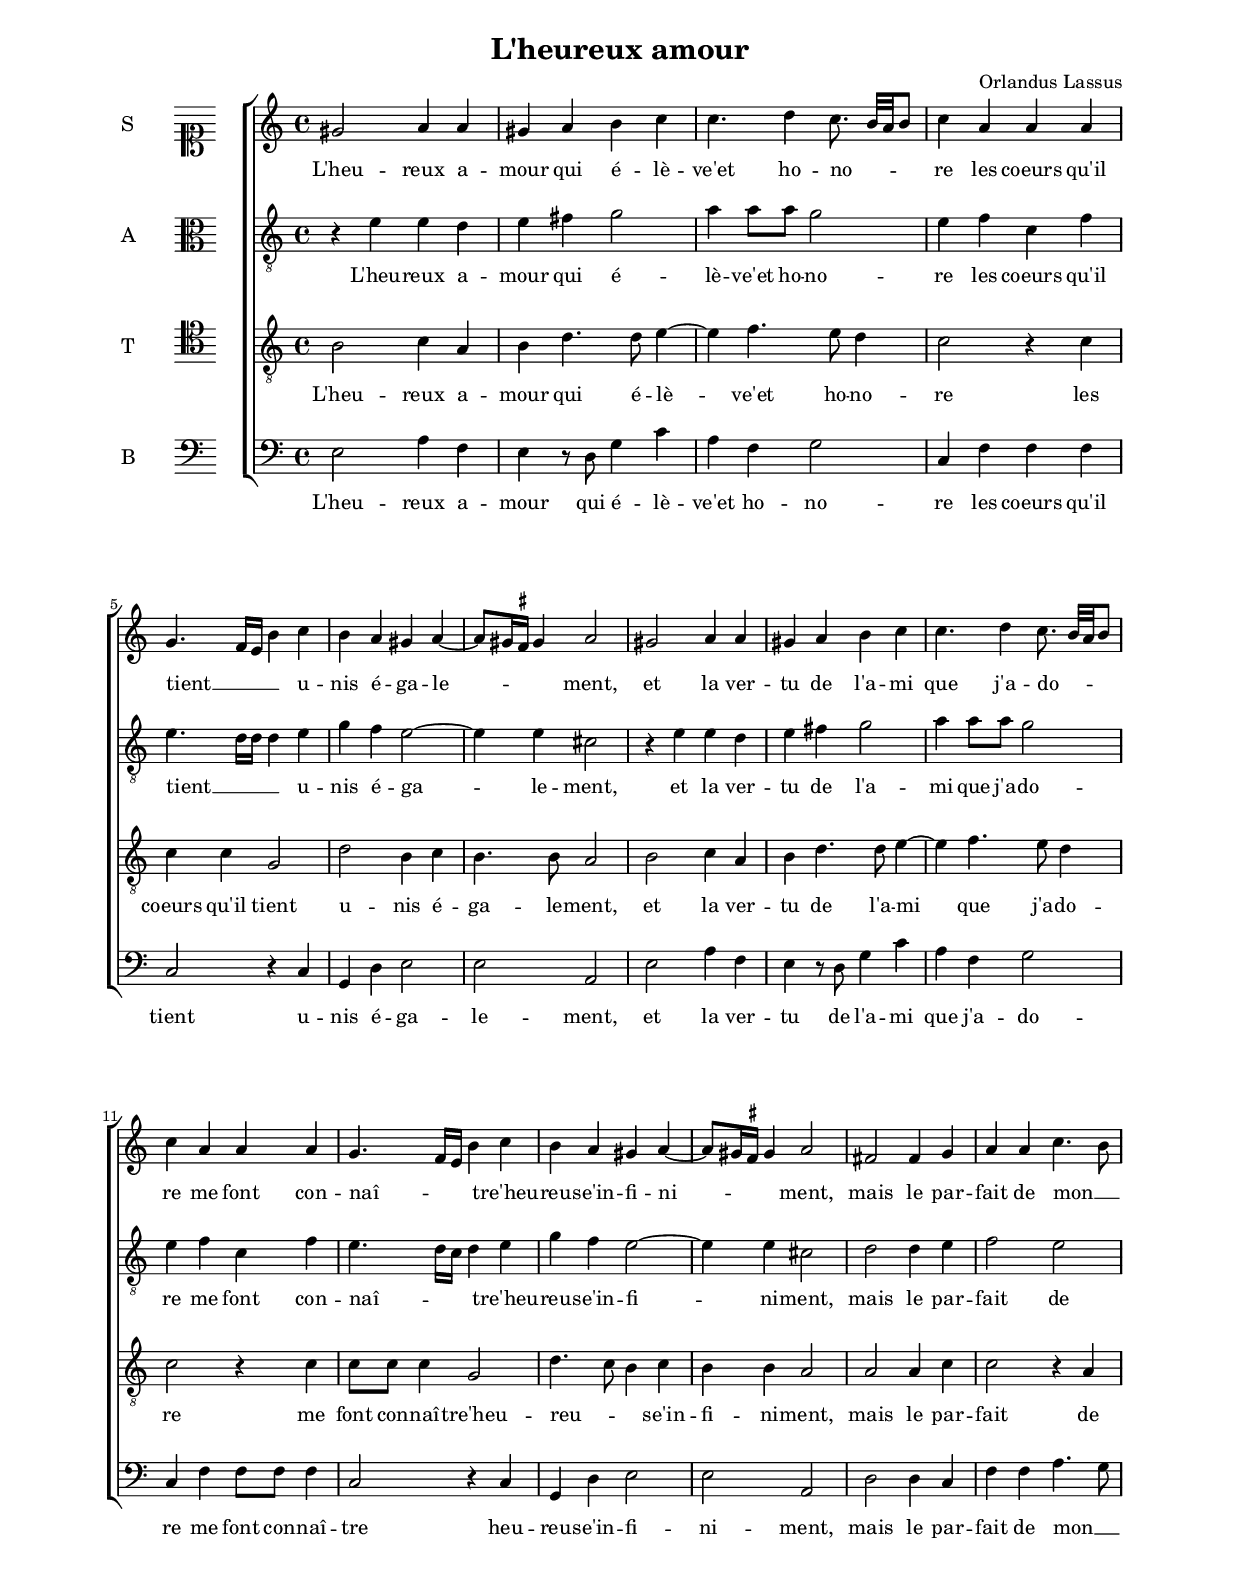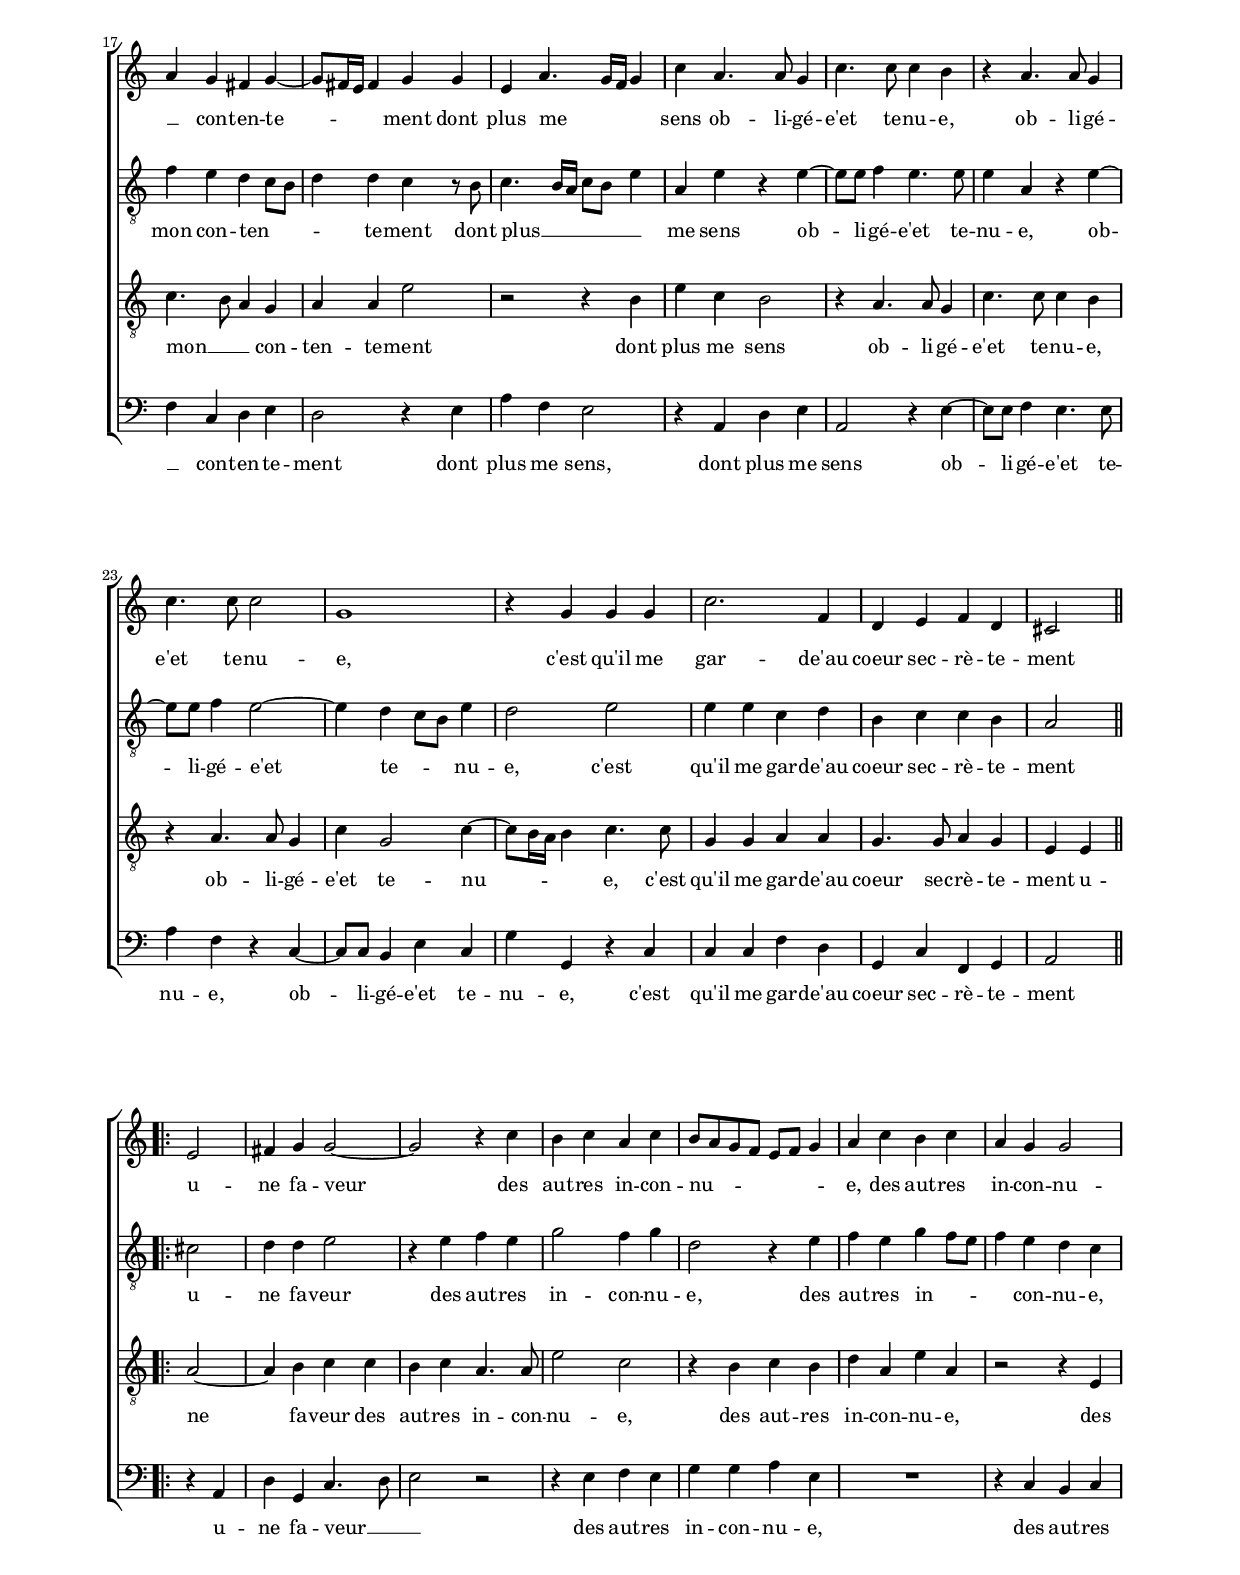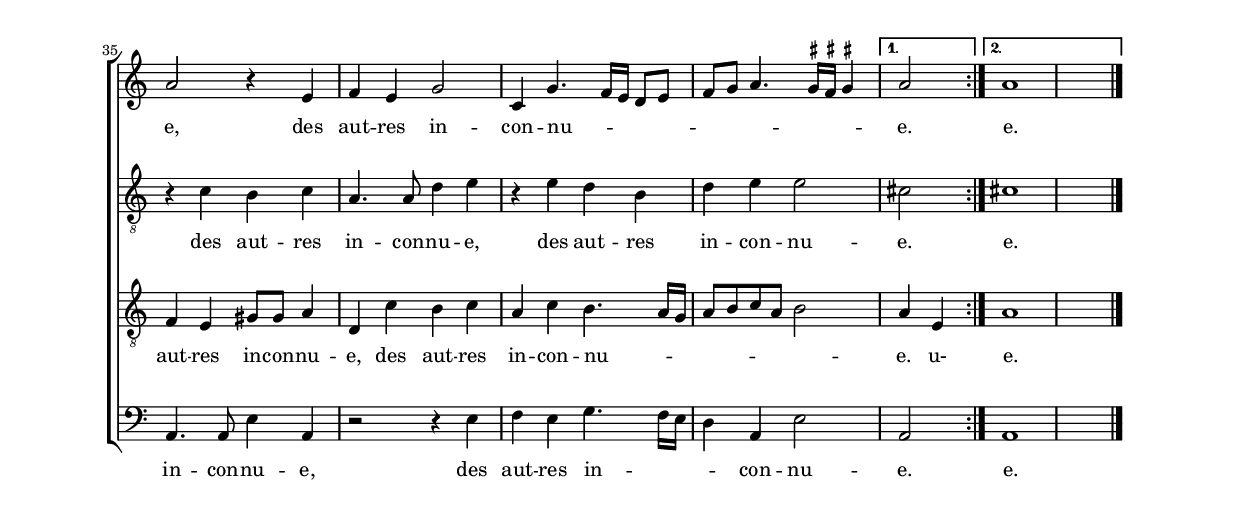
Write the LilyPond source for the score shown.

\header
{
  title="L'heureux amour"
  composer="Orlandus Lassus"
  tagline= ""
}

\version "2.18.2"
\include "deutsch.ly"
#(set-global-staff-size 16)
% #(set-default-paper-size "letter")
#(ly:set-option 'point-and-click #f)

	
global = {
	\key c \major
	\time 4/4
	}

	ficta = { \once \set suggestAccidentals = ##t }
	
	forget = #(define-music-function (parser location music) (ly:music?) #{
		\accidentalStyle forget
		$music
		\accidentalStyle default
		#})
	
	m = \melisma
	me = \melismaEnd


\paper
	{
	top-margin = 2 \cm
	bottom-margin = 2 \cm
	left-margin = 2 \cm
	right-margin = 2 \cm
	ragged-bottom = ##f
	ragged-last-bottom = ##t
	print-page-number = ##f
	system-system-spacing = #'((basic-distance . 20) (minimum-distance . 14) (padding . 8) (strechability . 150))
%	systems-per-page = 3
%	min-systems-per-page = 3
%	oddHeaderMarkup = \markup { \fill-line { \null \null \column \right-align { \fontsize #1 \fromproperty #'page:page-number-string \null } } }
%	evenHeaderMarkup = \markup { \column \right-align { \fontsize #1 \fromproperty #'page:page-number-string \null } }
	}


incipitcantus = \markup { \score {
	{
	\set Staff.instrumentName = \markup { \fontsize #1 "S" }
	\key c \major
	\clef soprano
	s4 \bar ""
	}
	\layout  {
	raggedright = ##t
	indent = 1.5 \cm
	line-width = 2.2\cm
	\context { \Staff \remove Time_signature_engraver }
	\override Staff.Clef.Y-extent = #'(0 . 0)
	}} \hspace #1 }
	
      
incipitaltus = \markup { \score {
	{
	\set Staff.instrumentName = \markup { \fontsize #1 "A" }
	\key c \major
	\clef alto
	s4 \bar ""
	}
	\layout  {
	raggedright = ##t
	indent = 1.5 \cm
	line-width = 2.2\cm
	\context { \Staff \remove Time_signature_engraver }
	\override Staff.Clef.Y-extent = #'(0 . 0)
	}} \hspace #1 }


incipittenor = \markup { \score {
	{
	\set Staff.instrumentName = \markup { \fontsize #1 "T" }
	\key c \major
	\clef tenor
	s4 \bar ""
	}
	\layout  {
	raggedright = ##t
	indent = 1.5 \cm
	line-width = 2.2\cm
	\context { \Staff \remove Time_signature_engraver }
	\override Staff.Clef.Y-extent = #'(0 . 0)
	}} \hspace #1 }


incipitbassus = \markup { \score {
	{
	\set Staff.instrumentName = \markup { \fontsize #1 "B" }
	\key c \major
	\clef bass
	s4 \bar ""
	}
	\layout  {
	raggedright = ##t
	indent = 1.5 \cm
	line-width = 2.2\cm
	\context { \Staff \remove Time_signature_engraver }
	\override Staff.Clef.Y-extent = #'(0 . 0)
	}} \hspace #1 }


cantus =  \relative c''
	{
	gis2 a4 a
	gis4 a h c
	c4. d4 c8. \m h32 a h8 \me
	c4 a a a
%5
	g4. \m f16 e h'4 \me c |
	h4 a gis a~
	a8 \m gis16 \ficta fis gis4 \me a2
	gis2 a4 a
	gis4 a h c
%10
	c4. d4 c8. \m h32 a h8 \me |
	c4 a a a
	g4. \m f16 e h'4 \me c
	h4 a gis a~
	a8 \m gis16 \ficta fis gis4 \me a2
%15
	fis2 fis4 g |
	a4 a c4. \m h8
	a4 \me g fis g~
	g8 \m fis16 e fis4 \me g g
	e4 a4. \m g16 f g4 \me
%20
	c4 a4. a8 g4 |
	c4. c8 c4 h
	r4 a4. a8 g4
	c4. c8 c2
	g1
%25
	r4 g g g |
	c2. f,4
	d4 e f d
	cis2 \repeat volta 2 { e
	fis4 g g2~
%30
	g2 r4 c |
	h4 c a c
	h8 \m a g f e f g4 \me
	a4 c h c
	a4 g g2
%35
	a2 r4 e |
	f4 e g2
	c,4 g'4. \m f16 e d8 e
	f8 g a4. \ficta gis16 \ficta fis \ficta gis!4 \me }
	\alternative {
	{ \set Timing.measureLength = #(ly:make-moment 2/4)
	a2 }
	{ \set Timing.measureLength = #(ly:make-moment 4/4) a1 }
	} %end of \alternative
	\bar "|."
	}


altus =  \relative c'
        {
	r4 e e d
	e4 fis g2
	a4 a8 a g2
	e4 f c f
%5
	e4. \m d16 d d4 \me e |
	g4 f e2~
	e4 e cis2
	r4 e e d
	e4 fis g2
%10
	a4 a8 a g2 |
	e4 f c f
	e4. \m d16 c d4 \me e
	g4 f e2~
	e4 e cis2
%15
	d2 d4 e |
	f2 e
	f4 e d \m c8 h
	d4 \me d c r8 h
	c4. \m h16 a c8 h e4 \me
%20
	a,4 e' r e~ |
	e8 e f4 e4. e8
	e4 a, r e'~
	e8 e f4 e2~
	e4 d \m c8 h \me e4
%25
	d2 e |
	e4 e c d
	h4 c c h
	a2 \repeat volta 2 { cis
	d4 d e2
%30
	r4 e f e |
	g2 f4 g
	d2 r4 e
	f4 e g4 \m f8 e
	f4 \me e d c
%35
	r4 c h c |
	a4. a8 d4 e
	r4 e d h
	d4 e e2 }
      \alternative {
	{ cis2 }
	{ cis1 }
	}
	}


tenor =  \relative c'
	{
	h2 c4 a
	h4 d4. d8 e4~
	e4 f4. e8 d4
	c2 r4 c
%5
	c4 c g2 |
	d'2 h4 c
	h4. h8 a2
	h2 c4 a
	h4 d4. d8 e4~
%10
	e4 f4. e8 d4 |
	c2 r4 c
	c8 c c4 g2
	d'4. \m c8 h4 \me c
	h4 h a2
%15
	a2 a4 c |
	c2 r4 a
	c4. \m h8 a4 \me g
	a4 a e'2
	r2 r4 h
%20
	e4 c h2 |
	r4 a4. a8 g4
	c4. c8 c4 h
	r4 a4. a8 g4
	c4 g2 c4~
%25
	c8 \m h16 a h4 \me c4. c8 |
	g4 g a a
	g4. g8 a4 g
	e4 e \repeat volta 2 { a2~
	a4 h c c
%30
	h4 c a4. a8 |
	e'2 c
	r4 h c h
	d4 a e' a,
	r2 r4 e
%35
	f4 e gis8 gis a4 |
	d,4 c' h c
	a4 c h4. \m a16 g
	a8 h c a h2 \me }
	\alternative {
	  { a4 e } 
	  { a1 } 
	}
	}


bassus  =  \relative c
	{
	e2 a4 f
	e4 r8 d g4 c
	a4 f g2
	c,4 f f f
%5
	c2 r4 c |
	g4 d' e2
	e2 a,
	e'2 a4 f
	e4 r8 d g4 c
%10
	a4 f g2 |
	c,4 f f8 f f4
	c2 r4 c
	g4 d' e2
	e2 a,
%15
	d2 d4 c |
	f4 f a4. \m g8
	f4 \me c d e
	d2 r4 e
	a4 f e2
%20
	r4 a, d e |
	a,2 r4 e'~
	e8 e f4 e4. e8
	a4 f r c~
	c8 c h4 e c
%25
	g'4 g, r c |
	c4 c f d
	g,4 c f, g
	a2 \repeat volta 2 { r4 a
	d4 g, c4. \m d8
%30
	e2 \me r |
	r4 e f e
	g4 g a e
	R1
	r4 c h c
%35
	a4. a8 e'4 a, |
	r2 r4 e'
	f4 e g4. \m f16 e
	d4 \me a e'2 } %end of repeat
      \alternative {
	{a,2 }
	{a1 }
	}
	}

lyricscantus = \lyricmode {
	L'heu -- reux a -- mour qui é -- lè -- ve'et ho -- no -- re
	les coeurs qu'il tient __ u -- nis é -- ga -- le -- ment,
	et la ver -- tu de l'a -- mi que j'a -- do -- re
	me font con -- naî -- tre'heu -- reu -- se'in -- fi -- ni -- ment,
	mais le par -- fait de mon __ con -- ten -- te -- ment
	dont plus me sens ob -- li -- gé -- e'et te -- nu -- e,
	ob -- li -- gé -- e'et te -- nu -- e,
	c'est qu'il me gar -- de'au coeur sec -- rè -- te -- ment
	u -- ne fa -- veur des aut -- res in -- con -- nu -- e,
	des aut -- res in -- con -- nu -- e,
	des aut -- res in -- con -- nu -- e.
	e.
	}


lyricsaltus = \lyricmode {
	L'heu -- reux a -- mour qui é -- lè -- ve'et ho -- no -- re
	les coeurs qu'il tient __ u -- nis é -- ga -- le -- ment,
	et la ver -- tu de l'a -- mi que j'a -- do -- re
	me font con -- naî -- tre'heu -- reu -- se'in -- fi -- ni -- ment,
	mais le par -- fait de mon con -- ten -- te -- ment
	dont plus __ me sens ob -- li -- gé -- e'et te -- nu -- e,
	ob -- li -- gé -- e'et te -- nu -- e,
	c'est qu'il me gar -- de'au coeur sec -- rè -- te -- ment
	u -- ne fa -- veur des aut -- res in -- con -- nu -- e,
	des aut -- res in -- con -- nu -- e,
	des aut -- res in -- con -- nu -- e,
	des aut -- res in -- con -- nu -- e.
	e.
	}


lyricstenor = \lyricmode {
	L'heu -- reux a -- mour qui é -- lè -- ve'et ho -- no -- re
	les coeurs qu'il tient u -- nis é -- ga -- le -- ment,
	et la ver -- tu de l'a -- mi que j'a -- do -- re
	me font con -- naî -- tre'heu -- reu -- se'in -- fi -- ni -- ment,
	mais le par -- fait de mon __ con -- ten -- te -- ment
	dont plus me sens ob -- li -- gé -- e'et te -- nu -- e,
	ob -- li -- gé -- e'et te -- nu -- e,
	c'est qu'il me gar -- de'au coeur sec -- rè -- te -- ment
	u -- ne fa -- veur des aut -- res in -- con -- nu -- e,
	des aut -- res in -- con -- nu -- e,
	des aut -- res in -- con -- nu -- e,
	des aut -- res in -- con -- nu -- e.
	u- e.
	}


lyricsbassus = \lyricmode {
	L'heu -- reux a -- mour qui é -- lè -- ve'et ho -- no -- re
	les coeurs qu'il tient u -- nis é -- ga -- le -- ment,
	et la ver -- tu de l'a -- mi que j'a -- do -- re
	me font con -- naî -- tre heu -- reu -- se'in -- fi -- ni -- ment,
	mais le par -- fait de mon __ con -- ten -- te -- ment
	dont plus me sens,
	dont plus me sens ob -- li -- gé -- e'et te -- nu -- e,
	ob -- li -- gé -- e'et te -- nu -- e,
	c'est qu'il me gar -- de'au coeur sec -- rè -- te -- ment
	u -- ne fa -- veur __ des aut -- res in -- con -- nu -- e,
	des aut -- res in -- con -- nu -- e,
	des aut -- res in -- con -- nu -- e.
	e.
	}


\score
{  
  % \transpose {
	\new ChoirStaff \with { \override StaffGrouper.staff-staff-spacing.basic-distance = #13 }
	<<

	\new Staff << \global
	\new Voice="v1" {
		\set Staff.instrumentName=\incipitcantus
		\set Staff.midiInstrument = "reed organ"
		\clef "treble"
		\cantus }
	\new Lyrics \lyricsto "v1" {\lyricscantus }
	>>


	\new Staff << \global
	\new Voice="v2" {
		\set Staff.instrumentName=\incipitaltus
		\set Staff.midiInstrument = "reed organ"
		\clef "G_8" 
		\altus}
	\new Lyrics \lyricsto "v2" {\lyricsaltus }
	>>


	\new Staff << \global
	\new Voice="v3" {
		\set Staff.instrumentName=\incipittenor
		\set Staff.midiInstrument = "reed organ"
		\clef "G_8"
		\tenor }
	\new Lyrics \lyricsto "v3" {\lyricstenor }
	>>


	\new Staff << \global
	\new Voice="v4" {
		\set Staff.instrumentName=\incipitbassus
		\set Staff.midiInstrument = "reed organ"
		\clef "bass" 
		\bassus }
	\new Lyrics \lyricsto "v4" {\lyricsbassus}
	>>

	>>
	% } % transpose

	\layout
	{
	indent = 2.3 \cm
	\context { \Lyrics \override VerticalAxisGroup.nonstaff-relatedstaff-spacing.padding = #1.5 }
	\context { \Staff \override TimeSignature.break-visibility = #end-of-line-invisible }
%	\context { \Staff \override InstrumentName.X-offset = #'-25 }
	\context { \Voice \override Slur.transparent = ##t }
%	\context { \Voice \override AccidentalSuggestion.avoid-slur = #'ignore }
%	\context { \Voice \override AccidentalSuggestion.outside-staff-priority = ##f }
%	\context { \Score \override BarNumber.padding = #2 }
	\context { \Voice \override NoteHead.style = #'baroque }
	}

\midi
	{
    	\tempo 4 = 90
	}
	
}


% EOF